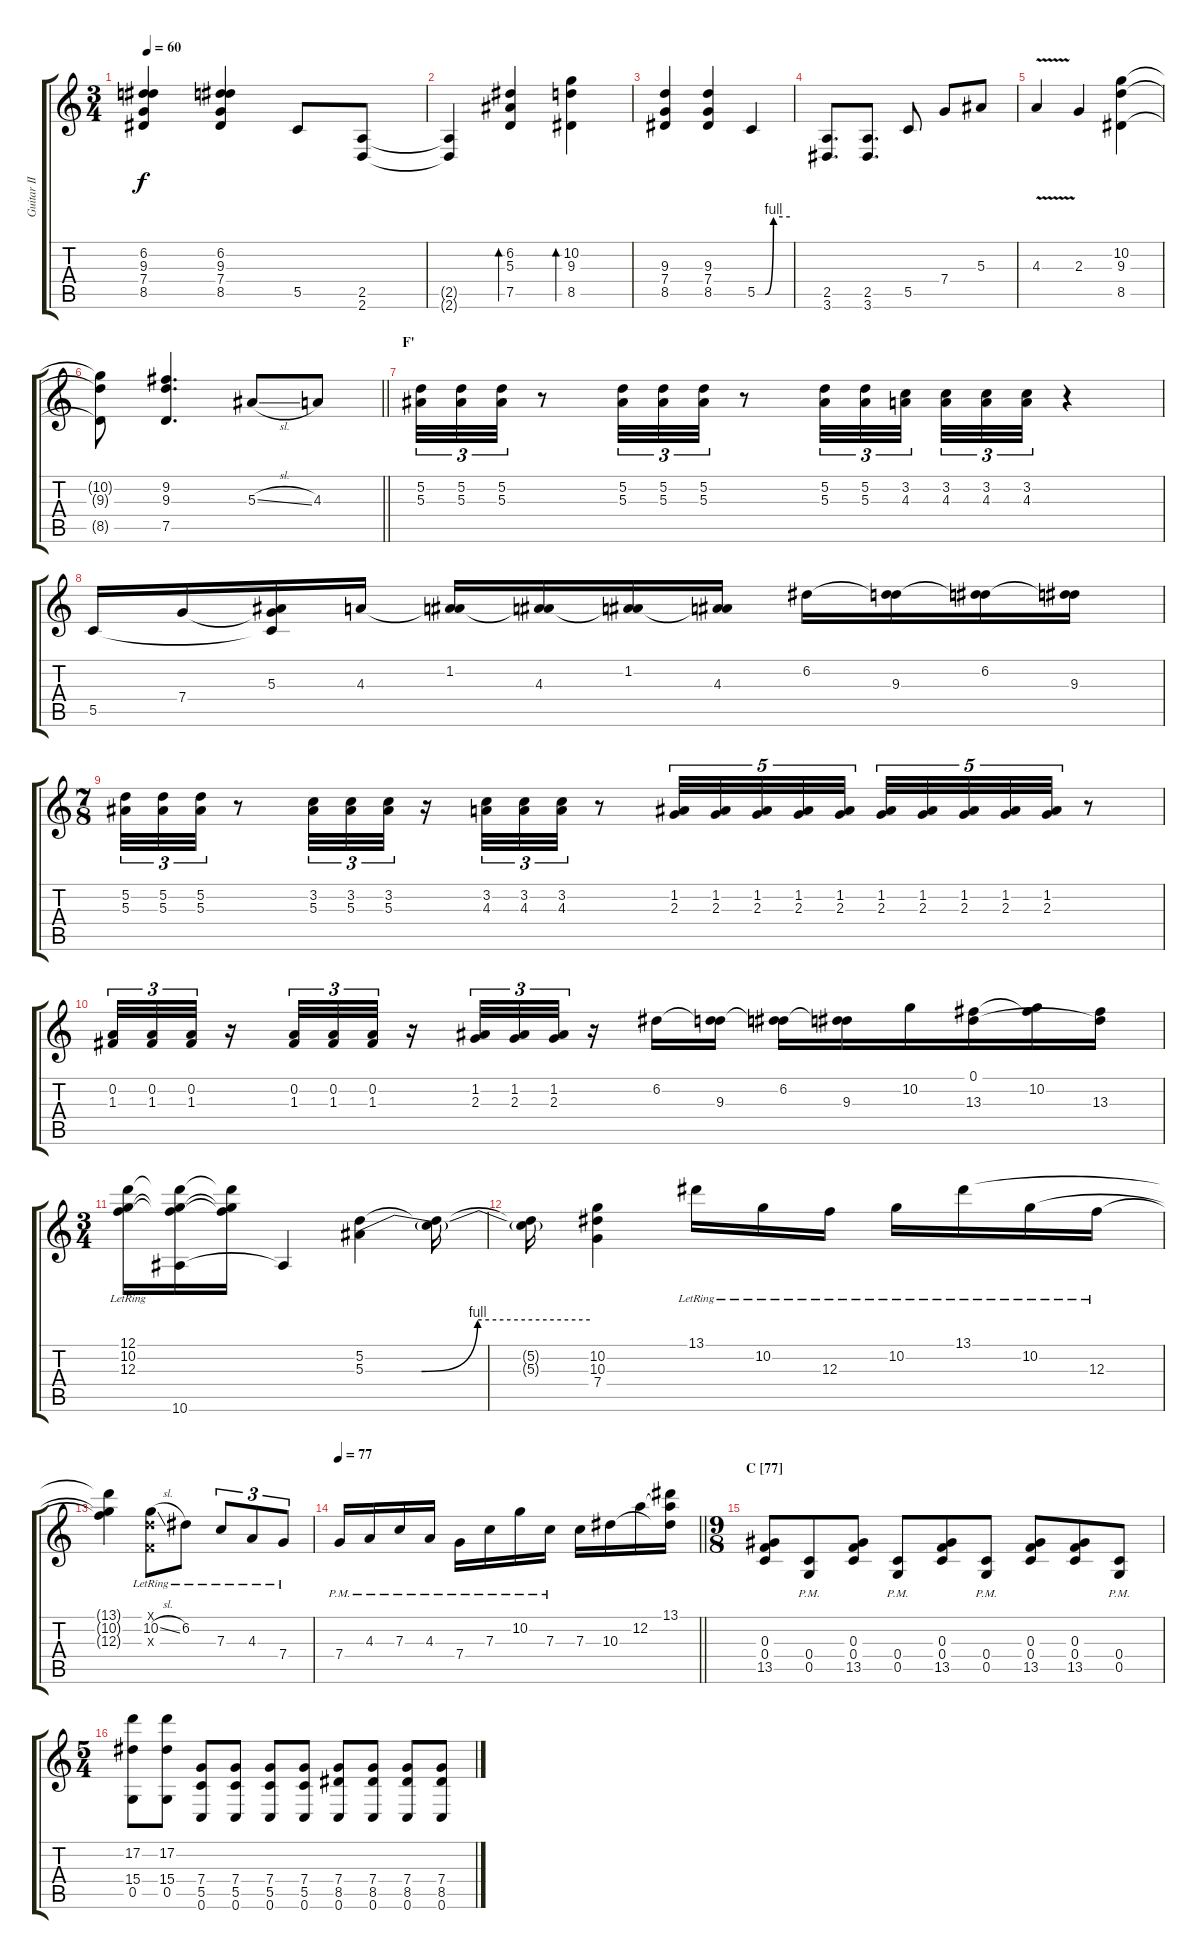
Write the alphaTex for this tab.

\track ("Guitar II" "Guitar II") {instrument acousticguitarnylon}
\staff {score tabs}
\tuning (D4 A3 F3 C3 G2 C2) {hide}
\ts (3 4)
\tempo 60
\clef g2
\ks c
(6.2 9.3 7.4 8.5).4{dy f} (6.2 9.3 7.4 8.5).4 5.5.8 (2.5 2.6).8 |
(2.5{t} 2.6{t}).4 (6.2 5.3 7.5).4{bd 30} (10.2 9.3 8.5).4{bd 30} |
(9.3 7.4 8.5).4 (9.3 7.4 8.5).4 5.5{be (custom 0 0 15 0 30 4 60 4)}.4 |
(2.5 3.6).8{d} (2.5 3.6).8{d} 5.5.8 7.4.8 5.3.8 |
4.3{v}.4 2.3.4 (10.2 9.3 8.5).4 |
\barLineRight lightlight
(10.2{t} 9.3{t} 8.5{t}).8 (9.2 9.3 7.5).4{d} 5.3{sl}.8 4.3.8 |
\section ("" "F'")
(5.2 5.3).32{tu (3 2)} (5.2 5.3).32{tu (3 2)} (5.2 5.3).32{tu (3 2)} r.8 (5.2 5.3).32{tu (3 2)} (5.2 5.3).32{tu (3 2)} (5.2 5.3).32{tu (3 2)} r.8 (5.2 5.3).32{tu (3 2)} (5.2 5.3).32{tu (3 2)} (3.2 4.3).32{tu (3 2) beam splitsecondary} (3.2 4.3).32{tu (3 2)} (3.2 4.3).32{tu (3 2)} (3.2 4.3).32{tu (3 2)} r.4 |
5.5.16 7.4.16 (5.3 7.4{t} 5.5{t}).16 4.3.16 (1.2 4.3{t}).16 (1.2{t} 4.3).16 (1.2 4.3{t}).16 (1.2{t} 4.3).16 6.2.16 (6.2{t} 9.3).16 (6.2 9.3{t}).16 (6.2{t} 9.3).16 |
\ts (7 8)
(5.2 5.3).32{tu (3 2)} (5.2 5.3).32{tu (3 2)} (5.2 5.3).32{tu (3 2)} r.8 (3.2 5.3).32{tu (3 2)} (3.2 5.3).32{tu (3 2)} (3.2 5.3).32{tu (3 2)} r.16 (3.2 4.3).32{tu (3 2)} (3.2 4.3).32{tu (3 2)} (3.2 4.3).32{tu (3 2)} r.8 (1.2 2.3).32{tu (5 4)} (1.2 2.3).32{tu (5 4)} (1.2 2.3).32{tu (5 4)} (1.2 2.3).32{tu (5 4)} (1.2 2.3).32{tu (5 4)} (1.2 2.3).32{tu (5 4)} (1.2 2.3).32{tu (5 4)} (1.2 2.3).32{tu (5 4)} (1.2 2.3).32{tu (5 4)} (1.2 2.3).32{tu (5 4)} r.8 |
(0.2 1.3).32{tu (3 2)} (0.2 1.3).32{tu (3 2)} (0.2 1.3).32{tu (3 2)} r.16 (0.2 1.3).32{tu (3 2)} (0.2 1.3).32{tu (3 2)} (0.2 1.3).32{tu (3 2)} r.16 (1.2 2.3).32{tu (3 2)} (1.2 2.3).32{tu (3 2)} (1.2 2.3).32{tu (3 2)} r.16 6.2.16 (6.2{t} 9.3).16 (6.2 9.3{t}).16 (6.2{t} 9.3).16 10.2.16 (0.1 13.3).16 (10.2 13.3{t}).16 (0.1{t} 13.3).16 |
\ts (3 4)
(12.1{lr} 10.2 12.3).16{balance 6} (12.1{t} 10.2{t} 12.3{t} 10.6).16 (12.1{t} 10.2{t} 12.3{t}).16 10.6{t}.4 (5.2 5.3{be (custom 0 0 15 0 30 4 60 4)}).4 (5.2{t} 5.3{t}).16 |
(5.2{t} 5.3{t}).16 (10.2 10.3 7.4).4 13.1{lr}.16 10.2{lr}.16 12.3{lr}.16 10.2{lr}.16 13.1{lr}.16 10.2{lr}.16 12.3{lr}.16 |
(13.1{t} 10.2{t} 12.3{t}).4 (0.1{x} 10.2{sl lr} 0.3{x}).8 6.2{lr}.8 7.3{lr}.8{tu (3 2)} 4.3{lr}.8{tu (3 2)} 7.4{lr}.8{tu (3 2)} |
\tempo 77
\barLineRight lightlight
7.4{pm}.16 4.3{pm}.16 7.3{pm}.16 4.3{pm}.16 7.4{pm}.16 7.3{pm}.16 10.2{pm}.16 7.3{pm}.16 7.3.16 10.3.16 12.2.16 (13.1 12.2{t} 10.3{t}).16 |
\ts (9 8)
\section ("" "C [77]")
(0.3 0.4 13.5).8 (0.4{pm} 0.5{pm}).8 (0.3 0.4 13.5).8 (0.4{pm} 0.5{pm}).8 (0.3 0.4 13.5).8 (0.4{pm} 0.5{pm}).8 (0.3 0.4 13.5).8 (0.3 0.4 13.5).8 (0.4{pm} 0.5{pm}).8 |
\ts (5 4)
(17.2 15.4 0.5).8 (17.2 15.4 0.5).8 (7.4 5.5 0.6).8 (7.4 5.5 0.6).8 (7.4 5.5 0.6).8 (7.4 5.5 0.6).8 (7.4 8.5 0.6).8 (7.4 8.5 0.6).8 (7.4 8.5 0.6).8 (7.4 8.5 0.6).8
